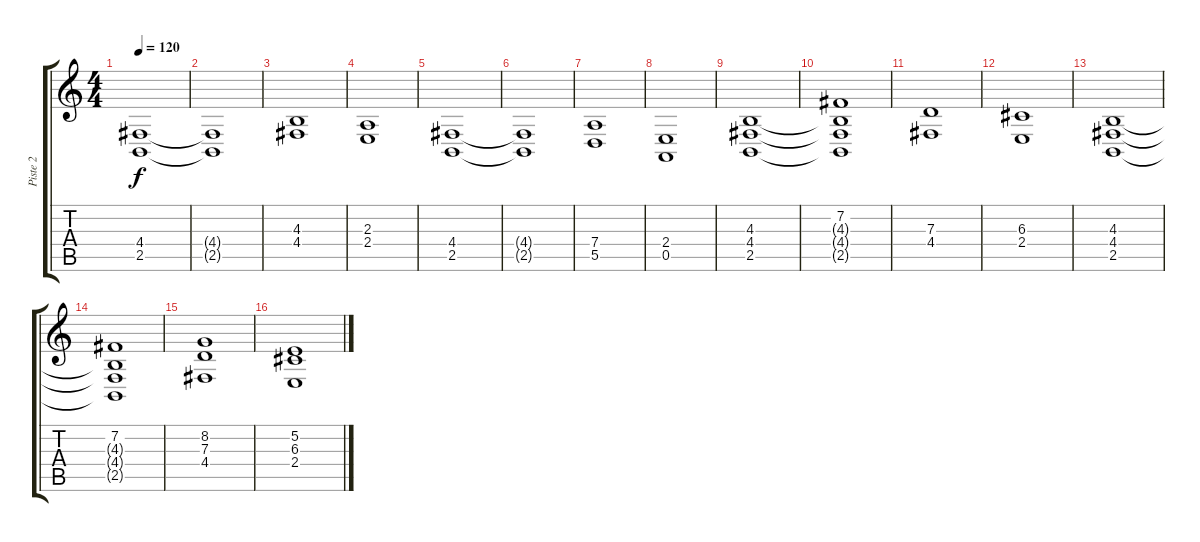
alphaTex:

\track ("Piste 2" "Piste 2") {instrument pad2warm}
\staff {score tabs}
\tuning (E4 B3 G3 D3 A2 E2) {hide}
\ts (4 4)
\tempo 120
\clef g2
\ks c
(4.4 2.5).1{dy f} |
(4.4{t} 2.5{t}).1 |
(4.3 4.4).1 |
(2.3 2.4).1 |
(4.4 2.5).1 |
(4.4{t} 2.5{t}).1 |
(7.4 5.5).1 |
(2.4 0.5).1 |
(4.3 4.4 2.5).1 |
(7.2 4.3{t} 4.4{t} 2.5{t}).1 |
(7.3 4.4).1 |
(6.3 2.4).1 |
(4.3 4.4 2.5).1 |
(7.2 4.3{t} 4.4{t} 2.5{t}).1 |
(8.2 7.3 4.4).1 |
(5.2 6.3 2.4).1
